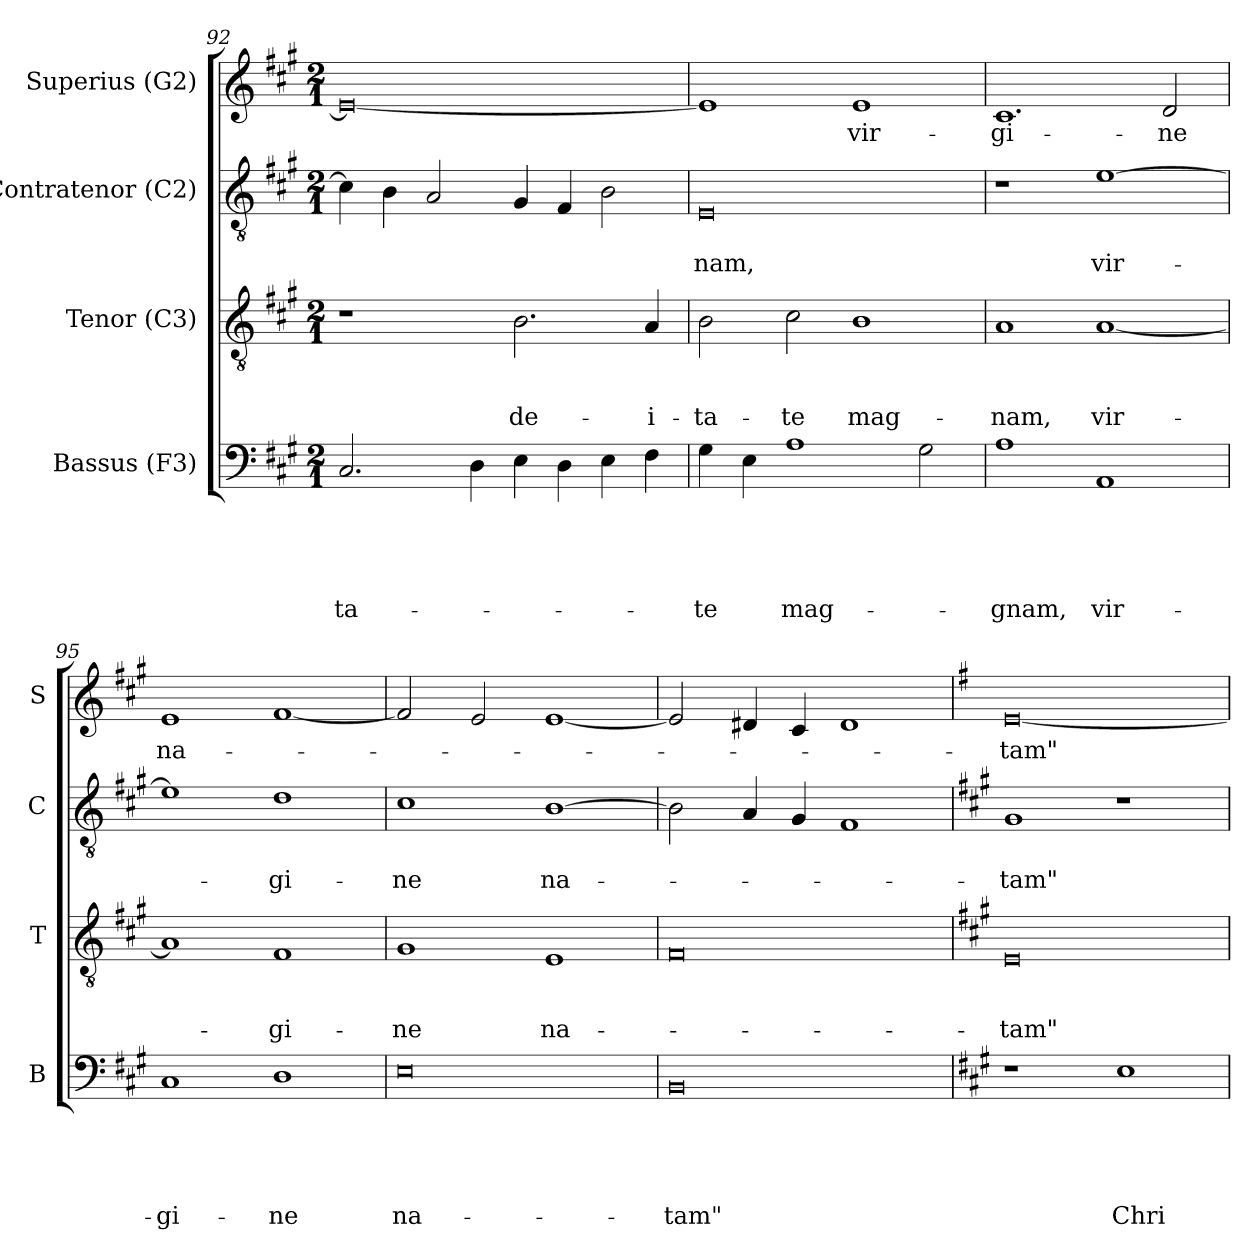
**kern	**text	**text	**text	**text	**text	**kern	**text	**text	**text	**kern	**text	**text	**kern	**text
*part4	*part4	*part4	*part4	*part4	*part4	*part3	*part3	*part3	*part3	*part2	*part2	*part2	*part1	*part1
*staff4	*staff4	*staff4	*staff4	*staff4	*staff4	*staff3	*staff3	*staff3	*staff3	*staff2	*staff2	*staff2	*staff1	*staff1
*I"Bassus (F3)	*	*	*	*	*	*I"Tenor (C3)	*	*	*	*I"Contratenor (C2)	*	*	*I"Superius (G2)	*
*I'B	*	*	*	*	*	*I'T	*	*	*	*I'C	*	*	*I'S	*
*clefF4	*	*	*	*	*	*clefGv2	*	*	*	*clefGv2	*	*	*clefG2	*
*k[f#c#g#]	*	*	*	*	*	*k[f#c#g#]	*	*	*	*k[f#c#g#]	*	*	*k[f#c#g#]	*
*A:	*	*	*	*	*	*A:	*	*	*	*A:	*	*	*A:	*
*M2/1	*	*	*	*	*	*M2/1	*	*	*	*M2/1	*	*	*M2/1	*
=92	=92	=92	=92	=92	=92	=92	=92	=92	=92	=92	=92	=92	=92	=92
!	!	!	!	!	!LO:LY:b	!	!	!	!	!	!	!	!	!
2.C#/	.	.	.	.	-ta-	1r	.	.	.	4c#\]	.	.	0e_	.
.	.	.	.	.	.	.	.	.	.	4B\	.	.	.	.
.	.	.	.	.	.	.	.	.	.	2A/	.	.	.	.
4D\	.	.	.	.	.	.	.	.	.	.	.	.	.	.
!	!	!	!	!	!	!	!	!	!LO:LY:b	!	!	!	!	!
4E\	.	.	.	.	.	2.B\	.	.	de-	4G#/	.	.	.	.
4D\	.	.	.	.	.	.	.	.	.	4F#/	.	.	.	.
4E\	.	.	.	.	.	.	.	.	.	2B\	.	.	.	.
!	!	!	!	!	!	!	!	!	!LO:LY:b	!	!	!	!	!
4F#\	.	.	.	.	.	4A/	.	.	-i-	.	.	.	.	.
=93	=93	=93	=93	=93	=93	=93	=93	=93	=93	=93	=93	=93	=93	=93
!	!	!	!	!	!LO:LY:b	!	!	!	!LO:LY:b	!	!	!LO:LY:b	!	!
4G#\	.	.	.	.	-te	2B\	.	.	-ta-	0E	.	-nam,	1e]	.
4E\	.	.	.	.	.	.	.	.	.	.	.	.	.	.
!	!	!	!	!	!LO:LY:b	!	!	!	!LO:LY:b	!	!	!	!	!
1A	.	.	.	.	mag-	2c#\	.	.	-te	.	.	.	.	.
!	!	!	!	!	!	!	!	!	!LO:LY:b	!	!	!	!	!LO:LY:b
.	.	.	.	.	.	1B	.	.	mag-	.	.	.	1e	vir-
2G#\	.	.	.	.	.	.	.	.	.	.	.	.	.	.
!!LO:LB:g=z
=94	=94	=94	=94	=94	=94	=94	=94	=94	=94	=94	=94	=94	=94	=94
!	!	!	!	!	!LO:LY:b	!	!	!	!LO:LY:b	!	!	!	!	!LO:LY:b
1A	.	.	.	.	-gnam,	1A	.	.	-nam,	1r	.	.	1.c#	-gi-
!	!	!	!	!	!LO:LY:b	!	!	!	!LO:LY:b	!	!	!LO:LY:b	!	!
1AA	.	.	.	.	vir-	[<1A	.	.	vir-	[>1e	.	vir-	.	.
!	!	!	!	!	!	!	!	!	!	!	!	!	!	!LO:LY:b
.	.	.	.	.	.	.	.	.	.	.	.	.	2d/	-ne
=95	=95	=95	=95	=95	=95	=95	=95	=95	=95	=95	=95	=95	=95	=95
!	!	!	!	!	!LO:LY:b	!	!	!	!	!	!	!	!	!LO:LY:b
1C#	.	.	.	.	-gi-	1A]	.	.	.	1e]	.	.	1e	na-
!	!	!	!	!	!LO:LY:b	!	!	!	!LO:LY:b	!	!	!LO:LY:b	!	!
1D	.	.	.	.	-ne	1F#	.	.	-gi-	1d	.	-gi-	[<1f#	.
=96	=96	=96	=96	=96	=96	=96	=96	=96	=96	=96	=96	=96	=96	=96
!	!	!	!	!	!LO:LY:b:rj	!	!	!	!LO:LY:b	!	!	!LO:LY:b	!	!
0E	.	.	.	.	na-	1G#	.	.	-ne	1c#	.	-ne	2f#/]	.
.	.	.	.	.	.	.	.	.	.	.	.	.	2e/	.
!	!	!	!	!	!	!	!	!	!LO:LY:b	!	!	!LO:LY:b	!	!
.	.	.	.	.	.	1E	.	.	na-	[>1B	.	na-	[<1e	.
=97	=97	=97	=97	=97	=97	=97	=97	=97	=97	=97	=97	=97	=97	=97
!	!	!	!	!	!LO:LY:b	!	!	!	!	!	!	!	!	!
0BB	.	.	.	.	-tam"	0F#	.	.	.	2B\]	.	.	2e/]	.
.	.	.	.	.	.	.	.	.	.	4A/	.	.	4d#/	.
.	.	.	.	.	.	.	.	.	.	4G#/	.	.	4c#/	.
.	.	.	.	.	.	.	.	.	.	1F#	.	.	1d#	.
=98	=98	=98	=98	=98	=98	=98	=98	=98	=98	=98	=98	=98	=98	=98
*	*	*	*	*	*	*	*	*	*	*	*	*	*k[f#]	*
*	*	*	*	*	*	*	*	*	*	*	*	*	*G:	*
!	!	!	!	!	!	!	!	!	!LO:LY:b	!	!	!LO:LY:b	!	!LO:LY:b
1r	.	.	.	.	.	0E	.	.	-tam"	1G#	.	-tam"	[<0e	-tam"
!	!	!	!	!	!LO:LY:b	!	!	!	!	!	!	!	!	!
1E	.	.	.	.	Chri-	.	.	.	.	1r	.	.	.	.
=	=	=	=	=	=	=	=	=	=	=	=	=	=	=
*-	*-	*-	*-	*-	*-	*-	*-	*-	*-	*-	*-	*-	*-	*-
